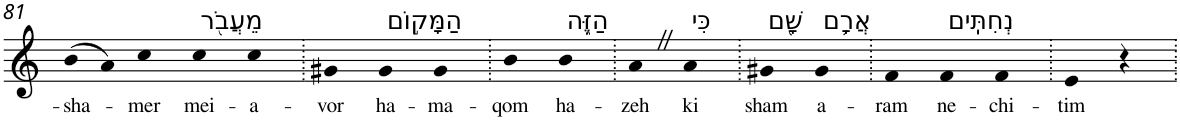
**kern	**text
*part1	*part1
*staff1	*staff1
*I"Piano	*
*I'Pno	*
!!LO:PB:g=z
*clefG2	*
*k[]	*
=81	=81
!	!LO:LY:b
(>8b	-sha-
8a)	.
!	!LO:LY:b
4cc	-mer
!LO:TX:a:t=מֵעֲבֹ֖ר	!
!	!LO:LY:b
4cc	mei-
!	!LO:LY:b
4cc	-a-
=82.	=82.
!	!LO:LY:b
4g#X	-vor
!LO:TX:a:t=הַמָּק֣וֹם	!
!	!LO:LY:b
4g#	ha-
!	!LO:LY:b
4g#	-ma-
=83.	=83.
!	!LO:LY:b
4b	-qom
!LO:TX:a:t=הַזֶּ֑ה	!
!	!LO:LY:b
4b	ha-
=84.	=84.
!	!LO:LY:b
4aZ	-zeh
!LO:TX:a:t=כִּי	!
!	!LO:LY:b
4a	ki
=85.	=85.
!LO:TX:a:t=שָׁ֖ם	!
!	!LO:LY:b
4g#X	sham
!LO:TX:a:t=אֲרָ֥ם	!
!	!LO:LY:b
4g#	a-
=86.	=86.
!	!LO:LY:b
4f	-ram
!LO:TX:a:t=נְחִתִּֽים	!
!	!LO:LY:b
4f	ne-
!	!LO:LY:b
4f	-chi-
=87.	=87.
!	!LO:LY:b
4e	-tim
4r	.
=.	=.
*-	*-
